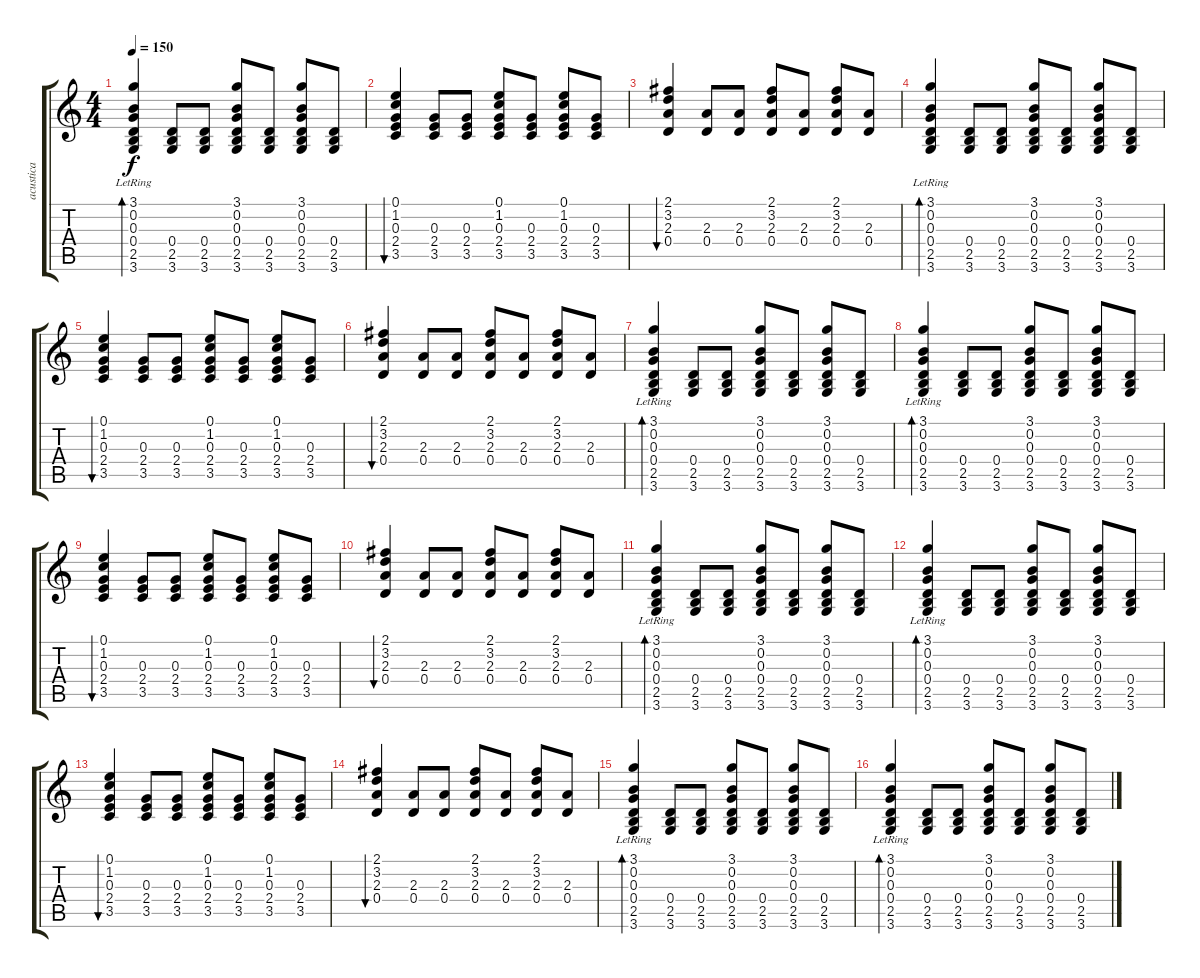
\track ("acustica" "acustica") {instrument acousticguitarnylon}
\staff {score tabs}
\tuning (E4 B3 G3 D3 A2 E2) {hide}
\ts (4 4)
\tempo 150
\clef g2
\ks c
(3.1 0.2 0.3 0.4{lr} 2.5{lr} 3.6{lr}).4{bd 120 dy f} (0.4 2.5 3.6).8 (0.4 2.5 3.6).8 (3.1 0.2 0.3 0.4 2.5 3.6).8 (0.4 2.5 3.6).8 (3.1 0.2 0.3 0.4 2.5 3.6).8 (0.4 2.5 3.6).8 |
(0.1 1.2 0.3 2.4 3.5).4{bu 240} (0.3 2.4 3.5).8 (0.3 2.4 3.5).8 (0.1 1.2 0.3 2.4 3.5).8 (0.3 2.4 3.5).8 (0.1 1.2 0.3 2.4 3.5).8 (0.3 2.4 3.5).8 |
(2.1 3.2 2.3 0.4).4{bu 240} (2.3 0.4).8 (2.3 0.4).8 (2.1 3.2 2.3 0.4).8 (2.3 0.4).8 (2.1 3.2 2.3 0.4).8 (2.3 0.4).8 |
(3.1 0.2 0.3 0.4{lr} 2.5{lr} 3.6{lr}).4{bd 120} (0.4 2.5 3.6).8 (0.4 2.5 3.6).8 (3.1 0.2 0.3 0.4 2.5 3.6).8 (0.4 2.5 3.6).8 (3.1 0.2 0.3 0.4 2.5 3.6).8 (0.4 2.5 3.6).8 |
(0.1 1.2 0.3 2.4 3.5).4{bu 240} (0.3 2.4 3.5).8 (0.3 2.4 3.5).8 (0.1 1.2 0.3 2.4 3.5).8 (0.3 2.4 3.5).8 (0.1 1.2 0.3 2.4 3.5).8 (0.3 2.4 3.5).8 |
(2.1 3.2 2.3 0.4).4{bu 240} (2.3 0.4).8 (2.3 0.4).8 (2.1 3.2 2.3 0.4).8 (2.3 0.4).8 (2.1 3.2 2.3 0.4).8 (2.3 0.4).8 |
(3.1 0.2 0.3 0.4{lr} 2.5{lr} 3.6{lr}).4{bd 120} (0.4 2.5 3.6).8 (0.4 2.5 3.6).8 (3.1 0.2 0.3 0.4 2.5 3.6).8 (0.4 2.5 3.6).8 (3.1 0.2 0.3 0.4 2.5 3.6).8 (0.4 2.5 3.6).8 |
(3.1 0.2 0.3 0.4{lr} 2.5{lr} 3.6{lr}).4{bd 120} (0.4 2.5 3.6).8 (0.4 2.5 3.6).8 (3.1 0.2 0.3 0.4 2.5 3.6).8 (0.4 2.5 3.6).8 (3.1 0.2 0.3 0.4 2.5 3.6).8 (0.4 2.5 3.6).8 |
(0.1 1.2 0.3 2.4 3.5).4{bu 240} (0.3 2.4 3.5).8 (0.3 2.4 3.5).8 (0.1 1.2 0.3 2.4 3.5).8 (0.3 2.4 3.5).8 (0.1 1.2 0.3 2.4 3.5).8 (0.3 2.4 3.5).8 |
(2.1 3.2 2.3 0.4).4{bu 240} (2.3 0.4).8 (2.3 0.4).8 (2.1 3.2 2.3 0.4).8 (2.3 0.4).8 (2.1 3.2 2.3 0.4).8 (2.3 0.4).8 |
(3.1 0.2 0.3 0.4{lr} 2.5{lr} 3.6{lr}).4{bd 120} (0.4 2.5 3.6).8 (0.4 2.5 3.6).8 (3.1 0.2 0.3 0.4 2.5 3.6).8 (0.4 2.5 3.6).8 (3.1 0.2 0.3 0.4 2.5 3.6).8 (0.4 2.5 3.6).8 |
(3.1 0.2 0.3 0.4{lr} 2.5{lr} 3.6{lr}).4{bd 120} (0.4 2.5 3.6).8 (0.4 2.5 3.6).8 (3.1 0.2 0.3 0.4 2.5 3.6).8 (0.4 2.5 3.6).8 (3.1 0.2 0.3 0.4 2.5 3.6).8 (0.4 2.5 3.6).8 |
(0.1 1.2 0.3 2.4 3.5).4{bu 240} (0.3 2.4 3.5).8 (0.3 2.4 3.5).8 (0.1 1.2 0.3 2.4 3.5).8 (0.3 2.4 3.5).8 (0.1 1.2 0.3 2.4 3.5).8 (0.3 2.4 3.5).8 |
(2.1 3.2 2.3 0.4).4{bu 240} (2.3 0.4).8 (2.3 0.4).8 (2.1 3.2 2.3 0.4).8 (2.3 0.4).8 (2.1 3.2 2.3 0.4).8 (2.3 0.4).8 |
(3.1 0.2 0.3 0.4{lr} 2.5{lr} 3.6{lr}).4{bd 120} (0.4 2.5 3.6).8 (0.4 2.5 3.6).8 (3.1 0.2 0.3 0.4 2.5 3.6).8 (0.4 2.5 3.6).8 (3.1 0.2 0.3 0.4 2.5 3.6).8 (0.4 2.5 3.6).8 |
(3.1 0.2 0.3 0.4{lr} 2.5{lr} 3.6{lr}).4{bd 120} (0.4 2.5 3.6).8 (0.4 2.5 3.6).8 (3.1 0.2 0.3 0.4 2.5 3.6).8 (0.4 2.5 3.6).8 (3.1 0.2 0.3 0.4 2.5 3.6).8 (0.4 2.5 3.6).8
